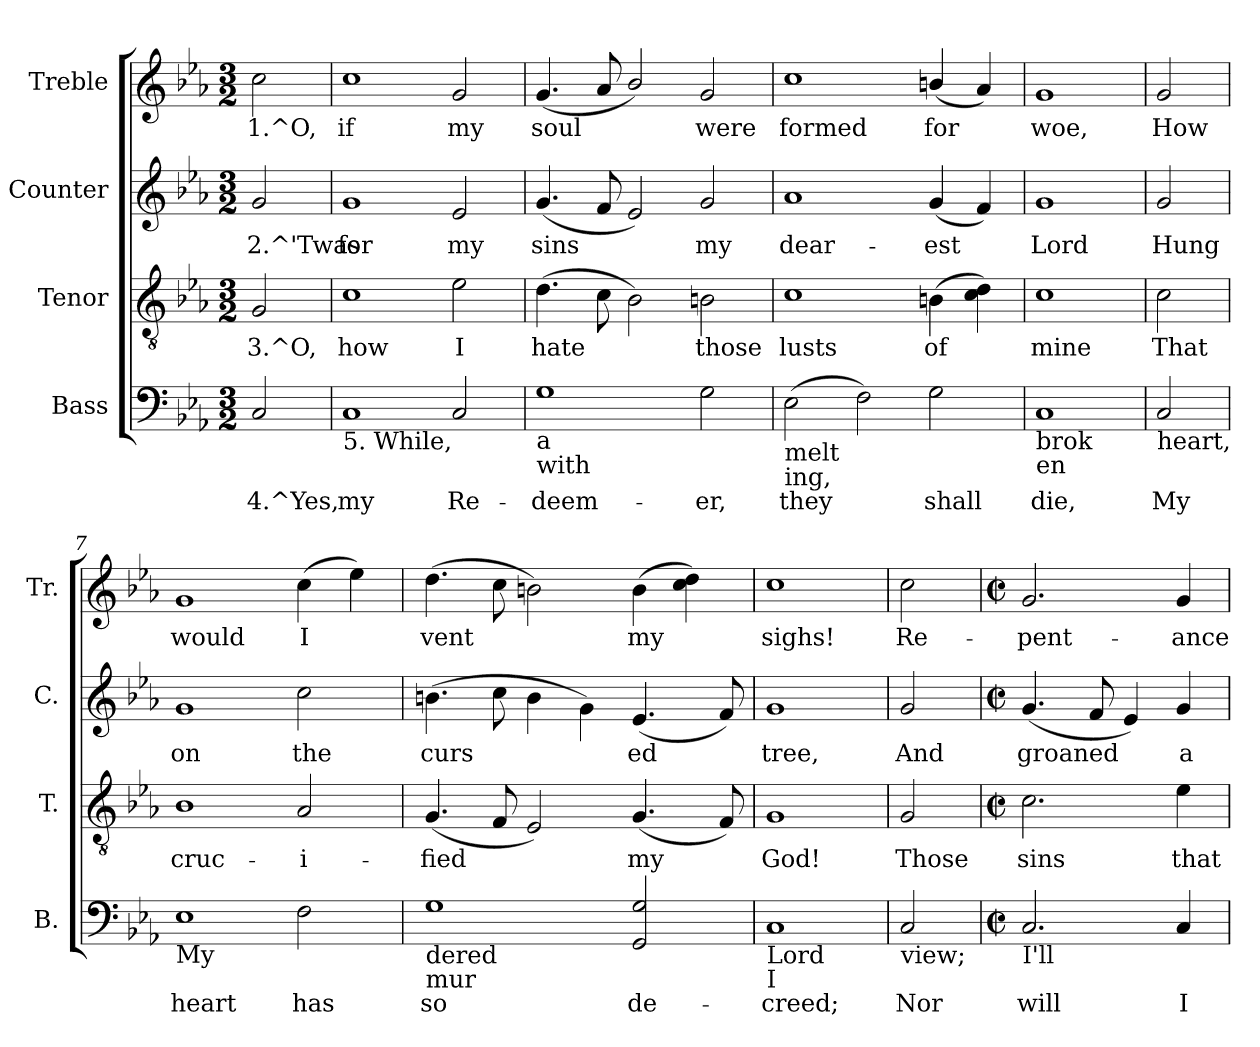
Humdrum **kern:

**kern	**text	**kern	**text	**kern	**text	**kern	**text
*part4	*part4	*part3	*part3	*part2	*part2	*part1	*part1
*staff4	*staff4	*staff3	*staff3	*staff2	*staff2	*staff1	*staff1
*I"Bass	*	*I"Tenor	*	*I"Counter	*	*I"Treble	*
*I'B.	*	*I'T.	*	*I'C.	*	*I'Tr.	*
!!LO:PB:g=z
*stria5	*	*stria5	*	*stria5	*	*stria5	*
*clefF4	*	*clefGv2	*	*clefG2	*	*clefG2	*
*k[b-e-a-]	*	*k[b-e-a-]	*	*k[b-e-a-]	*	*k[b-e-a-]	*
*E-:	*	*E-:	*	*E-:	*	*E-:	*
*M3/2	*	*M3/2	*	*M3/2	*	*M3/2	*
=1	=1	=1	=1	=1	=1	=1	=1
!	!LO:LY:b:rj	!	!LO:LY:b:rj	!	!LO:LY:b:rj	!	!LO:LY:b:rj
2C/	4.^Yes,	2G/	3.^O,	2g/	2.^'Twas	2cc\	1.^O,
=2	=2	=2	=2	=2	=2	=2	=2
!LO:TX:b:t=5. While,	!	!	!	!	!	!	!
!	!LO:LY:b:rj	!	!LO:LY:b:rj	!	!LO:LY:b:rj	!	!LO:LY:b:rj
1C	my	1c	how	1g	for	1cc	if
!	!LO:LY:b:rj	!	!LO:LY:b:rj	!	!LO:LY:b:rj	!	!LO:LY:b:rj
2C/	Re-	2e-\	I	2e-/	my	2g/	my
=3	=3	=3	=3	=3	=3	=3	=3
!LO:TX:b:t=a	!	!	!	!	!	!	!
!LO:TX:b:t=with	!	!	!	!	!	!	!
!	!LO:LY:b:rj	!	!LO:LY:b:rj	!	!LO:LY:b:rj	!	!LO:LY:b:rj
1G	-deem-	(>4.d\	hate	(<4.g/	sins	(<4.g/	soul
!	!	!	!LO:LY:b:rj	!	!LO:LY:b:rj	!	!LO:LY:b:rj
.	.	8c\	.	8f/	.	8a-/	.
!	!	!	!LO:LY:b:rj	!	!LO:LY:b:rj	!	!LO:LY:b:rj
.	.	2B-\)	.	2e-/)	.	2b-/)	.
!	!LO:LY:b:rj	!	!LO:LY:b:rj	!	!LO:LY:b:rj	!	!LO:LY:b:rj
2G\	-er,	2Bn\	those	2g/	my	2g/	were
=4	=4	=4	=4	=4	=4	=4	=4
!LO:TX:b:t=melt	!	!	!	!	!	!	!
!LO:TX:b:t=ing,	!	!	!	!	!	!	!
!	!LO:LY:b:rj	!	!LO:LY:b:rj	!	!LO:LY:b:rj	!	!LO:LY:b:rj
(>2E-\	they	1c	lusts	1a-	dear-	1cc	formed
!	!LO:LY:b:rj	!	!	!	!	!	!
2F\)	.	.	.	.	.	.	.
!	!LO:LY:b:rj	!	!LO:LY:b:rj	!	!LO:LY:b:rj	!	!LO:LY:b:rj
2G\	shall	(>4Bn\	of	(<4g/	-est	(<4bn/	for
!	!	!	!LO:LY:b:rj	!	!LO:LY:b:rj	!	!LO:LY:b:rj
.	.	4c\> 4d\>)	.	4f/)	.	4a-/)	.
=5	=5	=5	=5	=5	=5	=5	=5
!LO:TX:b:t=brok	!	!	!	!	!	!	!
!LO:TX:b:t=en	!	!	!	!	!	!	!
!	!LO:LY:b:rj	!	!LO:LY:b:rj	!	!LO:LY:b:rj	!	!LO:LY:b:rj
1C	die,	1c	mine	1g	Lord	1g	woe,
=6	=6	=6	=6	=6	=6	=6	=6
!LO:TX:b:t=heart,	!	!	!	!	!	!	!
!	!LO:LY:b:rj	!	!LO:LY:b:rj	!	!LO:LY:b:rj	!	!LO:LY:b:rj
2C/	My	2c\	That	2g/	Hung	2g/	How
=7	=7	=7	=7	=7	=7	=7	=7
!LO:TX:b:t=My	!	!	!	!	!	!	!
!	!LO:LY:b:rj	!	!LO:LY:b:rj	!	!LO:LY:b:rj	!	!LO:LY:b:rj
1E-	heart	1B-	cruc-	1g	on	1g	would
!	!LO:LY:b:rj	!	!LO:LY:b:rj	!	!LO:LY:b:rj	!	!LO:LY:b:rj
2F\	has	2A-/	-i-	2cc\	the	(>4cc\	I
!	!	!	!	!	!	!	!LO:LY:b:rj
.	.	.	.	.	.	4ee-\)	.
!!LO:LB:g=z
=8	=8	=8	=8	=8	=8	=8	=8
!LO:TX:b:t=dered	!	!	!	!	!	!	!
!LO:TX:b:t=mur	!	!	!	!	!	!	!
!	!LO:LY:b:rj	!	!LO:LY:b:rj	!	!LO:LY:b:rj	!	!LO:LY:b:rj
1G	so	(<4.G/	-fied	(>4.bn\	curs-	(>4.dd\	vent
!	!	!	!LO:LY:b:rj	!	!LO:LY:b:rj	!	!LO:LY:b:rj
.	.	8F/	.	8cc\	--	8cc\	.
!	!	!	!LO:LY:b:rj	!	!LO:LY:b:rj	!	!LO:LY:b:rj
.	.	2E-/)	.	4b\	--	2bn\)	.
!	!	!	!	!	!LO:LY:b:rj	!	!
.	.	.	.	4g\)	--	.	.
!	!LO:LY:b:rj	!	!LO:LY:b:rj	!	!LO:LY:b:rj	!	!LO:LY:b:rj
2G/ 2GG/	de-	(<4.G/	my	(<4.e-/	-ed	(>4b\	my
!	!	!	!	!	!	!	!LO:LY:b:rj
.	.	.	.	.	.	4cc\> 4dd\>)	.
!	!	!	!LO:LY:b:rj	!	!LO:LY:b:rj	!	!
.	.	8F/)	.	8f/)	.	.	.
=9	=9	=9	=9	=9	=9	=9	=9
!LO:TX:b:t=Lord	!	!	!	!	!	!	!
!LO:TX:b:t=I	!	!	!	!	!	!	!
!	!LO:LY:b:rj	!	!LO:LY:b:rj	!	!LO:LY:b:rj	!	!LO:LY:b:rj
1C	-creed;	1G	God!	1g	tree,	1cc	sighs!
=10	=10	=10	=10	=10	=10	=10	=10
!LO:TX:b:t=view;	!	!	!	!	!	!	!
!	!LO:LY:b:rj	!	!LO:LY:b:rj	!	!LO:LY:b:rj	!	!LO:LY:b:rj
2C/	Nor	2G/	Those	2g/	And	2cc\	Re-
=11	=11	=11	=11	=11	=11	=11	=11
*M2/2	*	*M2/2	*	*M2/2	*	*M2/2	*
*met(c|)	*	*met(c|)	*	*met(c|)	*	*met(c|)	*
!LO:TX:b:t=I'll	!	!	!	!	!	!	!
!	!LO:LY:b:rj	!	!LO:LY:b:rj	!	!LO:LY:b:rj	!	!LO:LY:b:rj
2.C/	will	2.c\	sins	(<4.g/	groaned	2.g/	-pent-
!	!	!	!	!	!LO:LY:b:rj	!	!
.	.	.	.	8f/	.	.	.
!	!	!	!	!	!LO:LY:b:rj	!	!
.	.	.	.	4e-/)	.	.	.
!	!LO:LY:b:rj	!	!LO:LY:b:rj	!	!LO:LY:b:rj	!	!LO:LY:b:rj
4C/	I	4e-\	that	4g/	a-	4g>/	-ance
=	=	=	=	=	=	=	=
*-	*-	*-	*-	*-	*-	*-	*-
